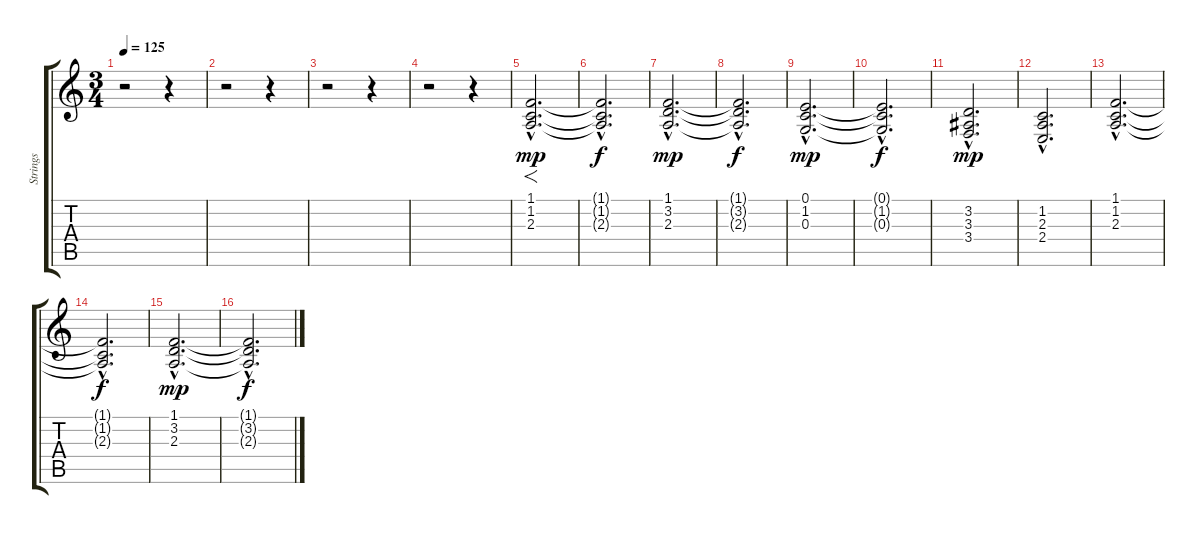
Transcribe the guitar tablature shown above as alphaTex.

\track ("Strings" "Strings") {instrument stringensemble1}
\staff {score tabs}
\tuning (E4 B3 G3 D3 A2 E2) {hide}
\ts (3 4)
\tempo 125
\clef g2
\ks c
r.2{dy f} r.4 |
r.2 r.4 |
r.2 r.4 |
r.2 r.4 |
(1.1{hac} 1.2{hac} 2.3{hac}).2{f d dy mp} |
(1.1{hac t} 1.2{hac t} 2.3{hac t}).2{d dy f} |
(1.1{hac} 3.2{hac} 2.3{hac}).2{d dy mp} |
(1.1{hac t} 3.2{hac t} 2.3{hac t}).2{d dy f} |
(0.1{hac} 1.2{hac} 0.3{hac}).2{d dy mp} |
(0.1{hac t} 1.2{hac t} 0.3{hac t}).2{d dy f} |
(3.2{hac} 3.3{hac} 3.4{hac}).2{d dy mp} |
(1.2{hac} 2.3{hac} 2.4{hac}).2{d} |
(1.1{hac} 1.2{hac} 2.3{hac}).2{d} |
(1.1{hac t} 1.2{hac t} 2.3{hac t}).2{d dy f} |
(1.1{hac} 3.2{hac} 2.3{hac}).2{d dy mp} |
(1.1{hac t} 3.2{hac t} 2.3{hac t}).2{d dy f}
